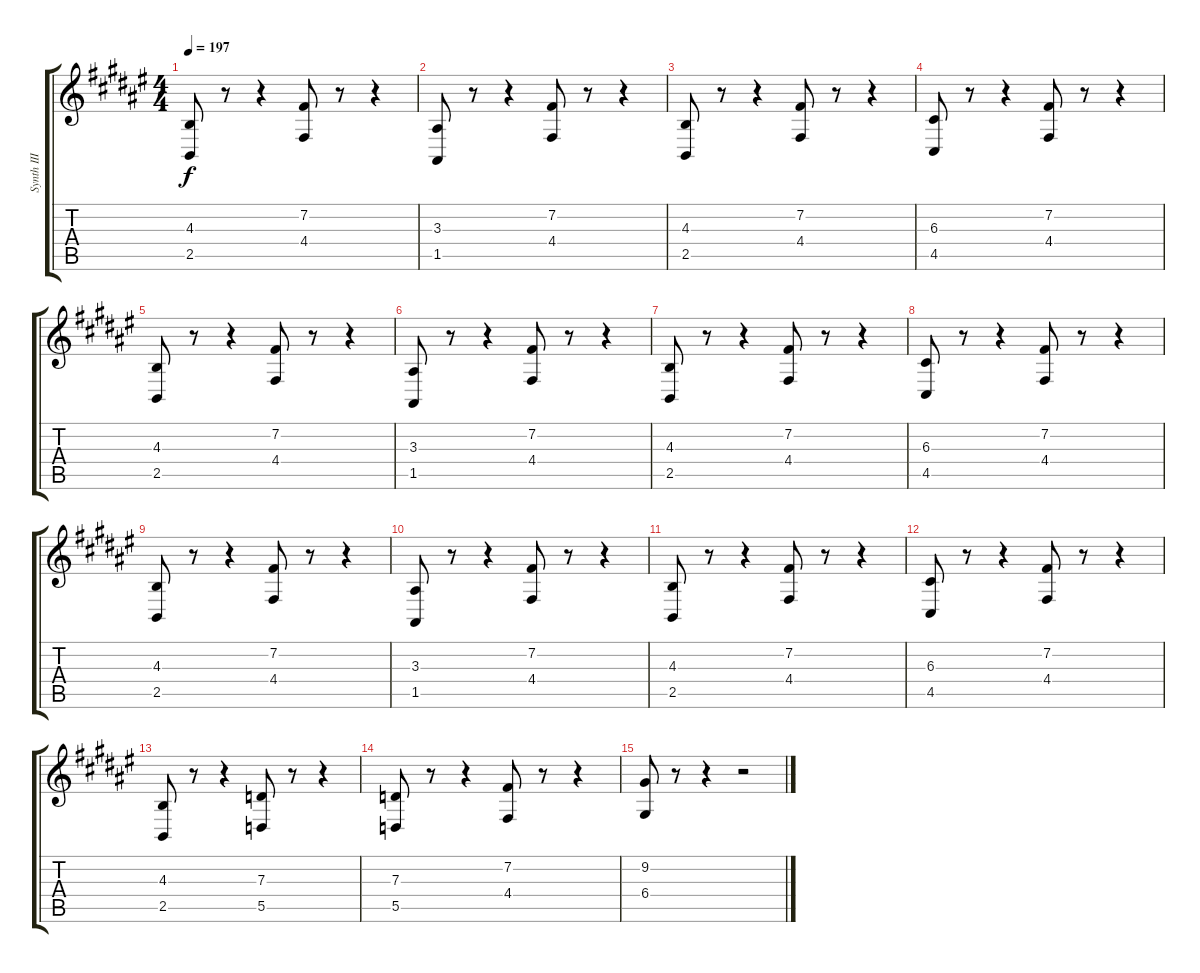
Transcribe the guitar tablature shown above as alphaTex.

\track ("Synth III (Kotobuki Tsumugi)" "Synth III ") {instrument pizzicatostrings}
\staff {score tabs}
\tuning (E4 B3 G3 D3 A2 E2) {hide}
\ts (4 4)
\tempo 197
\clef g2
\ks f#
(4.3 2.5).8{dy f} r.8 r.4 (7.2 4.4).8 r.8 r.4 |
(3.3 1.5).8 r.8 r.4 (7.2 4.4).8 r.8 r.4 |
(4.3 2.5).8 r.8 r.4 (7.2 4.4).8 r.8 r.4 |
(6.3 4.5).8 r.8 r.4 (7.2 4.4).8 r.8 r.4 |
(4.3 2.5).8 r.8 r.4 (7.2 4.4).8 r.8 r.4 |
(3.3 1.5).8 r.8 r.4 (7.2 4.4).8 r.8 r.4 |
(4.3 2.5).8 r.8 r.4 (7.2 4.4).8 r.8 r.4 |
(6.3 4.5).8 r.8 r.4 (7.2 4.4).8 r.8 r.4 |
(4.3 2.5).8 r.8 r.4 (7.2 4.4).8 r.8 r.4 |
(3.3 1.5).8 r.8 r.4 (7.2 4.4).8 r.8 r.4 |
(4.3 2.5).8 r.8 r.4 (7.2 4.4).8 r.8 r.4 |
(6.3 4.5).8 r.8 r.4 (7.2 4.4).8 r.8 r.4 |
(4.3 2.5).8 r.8 r.4 (7.3 5.5).8 r.8 r.4 |
(7.3 5.5).8 r.8 r.4 (7.2 4.4).8 r.8 r.4 |
(9.2 6.4).8 r.8 r.4 r.2
